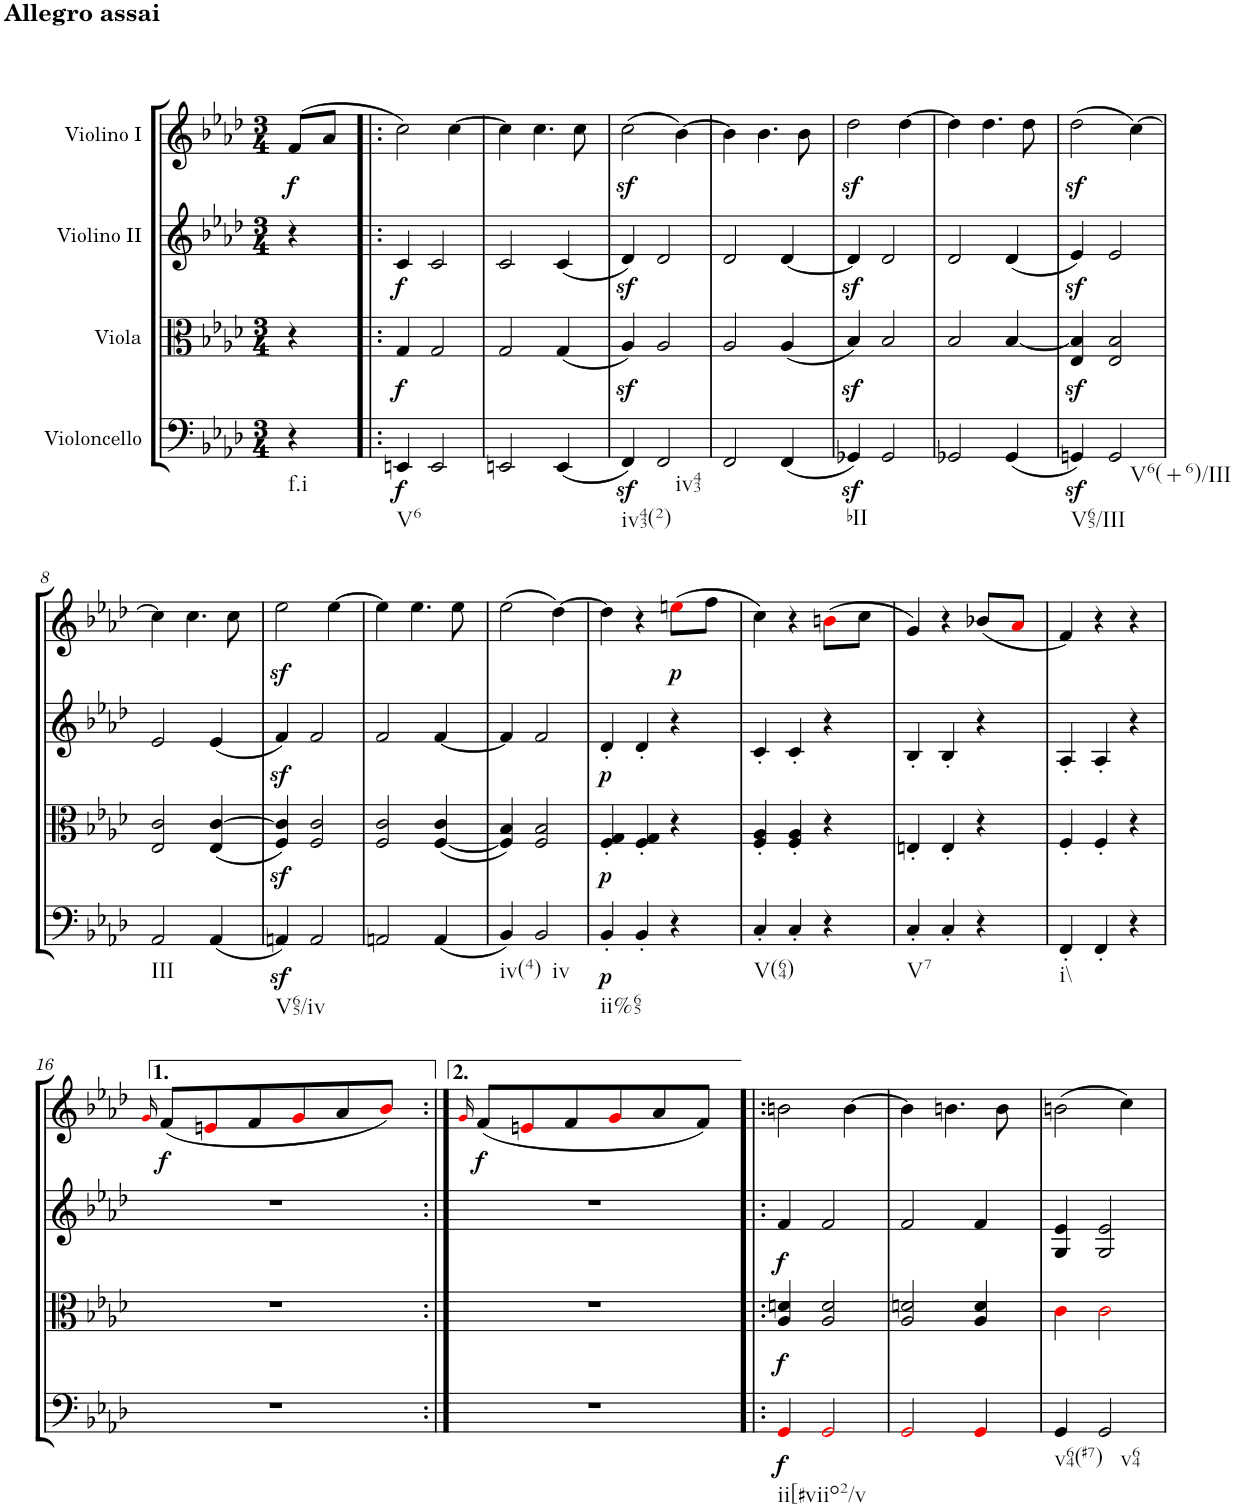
**kern	**dynam	**kern	**dynam	**kern	**dynam	**kern	**dynam
*part4	*part4	*part3	*part3	*part2	*part2	*part1	*part1
*staff4	*staff4	*staff3	*staff3	*staff2	*staff2	*staff1	*staff1
*I"Violoncello	*	*I"Viola	*	*I"Violino II	*	*I"Violino I	*
*I'Vc	*	*I'Vla	*	*I'Vln	*	*I'Vln	*
*clefF4	*	*clefC3	*	*clefG2	*	*clefG2	*
*k[b-e-a-d-]	*	*k[b-e-a-d-]	*	*k[b-e-a-d-]	*	*k[b-e-a-d-]	*
*M3/4	*	*M3/4	*	*M3/4	*	*M3/4	*
=	=	=	=	=	=	=	=
!	!	!	!	!	!	!LO:TX:a:B:t=Allegro assai	!
!LO:TX:b:t=f.i	!	!	!	!	!	!	!
!	!	!	!	!	!	!	!LO:DY:b
4r	.	4r	.	4r	.	(8f/L	f
.	.	.	.	.	.	8a-/J	.
=1!|:	=1!|:	=1!|:	=1!|:	=1!|:	=1!|:	=1!|:	=1!|:
!LO:TX:b:t=V6	!	!	!	!	!	!	!
!	!LO:DY:b	!	!LO:DY:b	!	!LO:DY:b	!	!
4EEn/	f	4G/	f	4c/	f	2cc\)	.
2EE/	.	2G/	.	2c/	.	.	.
.	.	.	.	.	.	[4cc\	.
=2	=2	=2	=2	=2	=2	=2	=2
2EEn/	.	2G/	.	2c/	.	4cc\]	.
.	.	.	.	.	.	4.cc\	.
(4EE/	.	(4G/	.	(4c/	.	.	.
.	.	.	.	.	.	8cc\	.
=3	=3	=3	=3	=3	=3	=3	=3
!LO:TX:b:t=iv43(2)	!	!	!	!	!	!	!
4FFz</)	.	4A-z</)	.	4d-z</)	.	(2ccz<\	.
!LO:TX:b:t=iv43	!	!	!	!	!	!	!
2FF/	.	2A-/	.	2d-/	.	.	.
.	.	.	.	.	.	[4b-\)	.
=4	=4	=4	=4	=4	=4	=4	=4
2FF/	.	2A-/	.	2d-/	.	4b-\]	.
.	.	.	.	.	.	4.b-\	.
(4FF/	.	(4A-/	.	[4d-/	.	.	.
.	.	.	.	.	.	8b-\	.
=5	=5	=5	=5	=5	=5	=5	=5
!LO:TX:b:t=bII	!	!	!	!	!	!	!
4GG-Xz</)	.	4B-z</)	.	4d-z</]	.	2dd-z<\	.
2GG-/	.	2B-/	.	2d-/	.	.	.
.	.	.	.	.	.	[4dd-\	.
=6	=6	=6	=6	=6	=6	=6	=6
2GG-X/	.	2B-/	.	2d-/	.	4dd-\]	.
.	.	.	.	.	.	4.dd-\	.
(4GG-/	.	[4B-/	.	(4d-/	.	.	.
.	.	.	.	.	.	8dd-\	.
=7	=7	=7	=7	=7	=7	=7	=7
!LO:TX:b:t=V65/III	!	!	!	!	!	!	!
4GGnz</)	.	4E-/z< 4B-/]z<	.	4e-z</)	.	(2dd-z<\	.
!LO:TX:b:t=V6(+6)/III	!	!	!	!	!	!	!
2GG/	.	2E-/ 2B-/	.	2e-/	.	.	.
.	.	.	.	.	.	[4cc\)	.
!!LO:LB:g=z
=8	=8	=8	=8	=8	=8	=8	=8
!LO:TX:b:t=III	!	!	!	!	!	!	!
2AA-/	.	2E-/ 2c/	.	2e-/	.	4cc\]	.
.	.	.	.	.	.	4.cc\	.
(4AA-/	.	(<4E-/ [4c/	.	(4e-/	.	.	.
.	.	.	.	.	.	8cc\	.
=9	=9	=9	=9	=9	=9	=9	=9
!LO:TX:b:t=V65/iv	!	!	!	!	!	!	!
4AAnz</)	.	4F/z< 4c/]z<)	.	4fz</)	.	2ee-z<\	.
2AA/	.	2F/ 2c/	.	2f/	.	.	.
.	.	.	.	.	.	[4ee-\	.
=10	=10	=10	=10	=10	=10	=10	=10
2AAn/	.	2F/ 2c/	.	2f/	.	4ee-\]	.
.	.	.	.	.	.	4.ee-\	.
(4AA/	.	([4F/ 4c/	.	[4f/	.	.	.
.	.	.	.	.	.	8ee-\	.
=11	=11	=11	=11	=11	=11	=11	=11
!LO:TX:b:t=iv(4)	!	!	!	!	!	!	!
4BB-/)	.	4F/] 4B-/)	.	4f/]	.	(2ee-\	.
!LO:TX:b:t=iv	!	!	!	!	!	!	!
2BB-/	.	2F/ 2B-/	.	2f/	.	.	.
.	.	.	.	.	.	[4dd-\)	.
=12	=12	=12	=12	=12	=12	=12	=12
!LO:TX:b:t=ii%65	!	!	!	!	!	!	!
!	!LO:DY:b	!	!LO:DY:b	!	!LO:DY:b	!	!
4BB-'/	p	4F/' 4G/'	p	4d-'/	p	4dd-\]	.
4BB-'/	.	4F/' 4G/'	.	4d-'/	.	4r	.
!	!	!	!	!	!	!	!LO:DY:b
4r	.	4r	.	4r	.	(8eeni\L	p
.	.	.	.	.	.	8ff\J	.
=13	=13	=13	=13	=13	=13	=13	=13
!LO:TX:b:t=V(64)	!	!	!	!	!	!	!
4C'/	.	4F/' 4A-/'	.	4c'/	.	4cc\)	.
4C'/	.	4F/' 4A-/'	.	4c'/	.	4r	.
4r	.	4r	.	4r	.	(8bni\L	.
.	.	.	.	.	.	8cc\J	.
=14	=14	=14	=14	=14	=14	=14	=14
!LO:TX:b:t=V7	!	!	!	!	!	!	!
4C'/	.	4En'/	.	4B-'/	.	4g/)	.
4C'/	.	4E'/	.	4B-'/	.	4r	.
4r	.	4r	.	4r	.	(8b-X/L	.
.	.	.	.	.	.	8a-i/J	.
=15	=15	=15	=15	=15	=15	=15	=15
!LO:TX:b:t=i\\	!	!	!	!	!	!	!
4FF'/	.	4F'/	.	4A-'/	.	4f/)	.
4FF'/	.	4F'/	.	4A-'/	.	4r	.
4r	.	4r	.	4r	.	4r	.
!!LO:LB:g=z
=16	=16	=16	=16	=16	=16	=16	=16
.	.	.	.	.	.	16qgi/	.
!	!	!	!	!	!	!	!LO:DY:b
2.r	.	2.r	.	2.r	.	(8f/L	f
.	.	.	.	.	.	8eni/	.
.	.	.	.	.	.	8f/	.
.	.	.	.	.	.	8gi/	.
.	.	.	.	.	.	8a-/	.
.	.	.	.	.	.	8b-i/J)	.
=16:|!	=16:|!	=16:|!	=16:|!	=16:|!	=16:|!	=16:|!	=16:|!
.	.	.	.	.	.	16qgi/	.
!	!	!	!	!	!	!	!LO:DY:b
2.r	.	2.r	.	2.r	.	(8f/L	f
.	.	.	.	.	.	8eni/	.
.	.	.	.	.	.	8f/	.
.	.	.	.	.	.	8gi/	.
.	.	.	.	.	.	8a-/	.
.	.	.	.	.	.	8f/J)	.
=17!|:	=17!|:	=17!|:	=17!|:	=17!|:	=17!|:	=17!|:	=17!|:
!LO:TX:b:t=ii[#viio2/v	!	!	!	!	!	!	!
!	!LO:DY:b	!	!LO:DY:b	!	!LO:DY:b	!	!
4GGi/	f	4A-/ 4dn/	f	4f/	f	2bn\	.
2GGi/	.	2A-/ 2d/	.	2f/	.	.	.
.	.	.	.	.	.	[4b\	.
=18	=18	=18	=18	=18	=18	=18	=18
2GGi/	.	2A-/ 2dn/	.	2f/	.	4b\]	.
.	.	.	.	.	.	4.bn\	.
4GGi/	.	4A-/ 4d/	.	4f/	.	.	.
.	.	.	.	.	.	8b\	.
=19	=19	=19	=19	=19	=19	=19	=19
!LO:TX:b:t=v64(#7)	!	!	!	!	!	!	!
4GG/	.	4ci\	.	4G/ 4e-/	.	(2bn\	.
!LO:TX:b:t=v64	!	!	!	!	!	!	!
2GG/	.	2ci\	.	2G/ 2e-/	.	.	.
.	.	.	.	.	.	4cc\)	.
=	=	=	=	=	=	=	=
*-	*-	*-	*-	*-	*-	*-	*-
